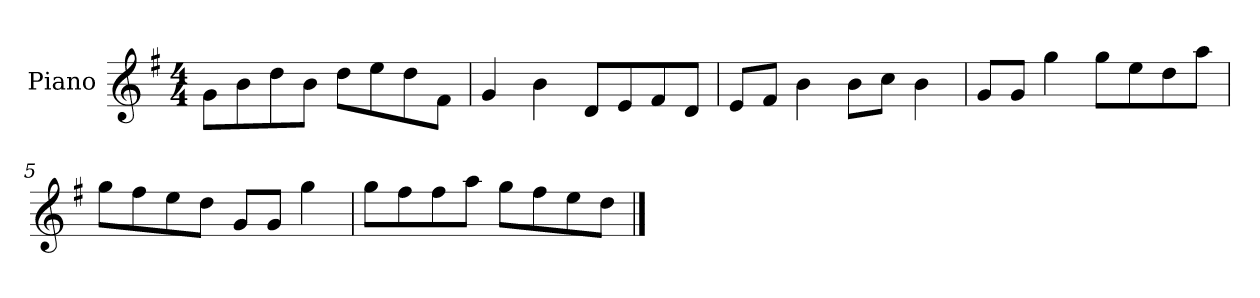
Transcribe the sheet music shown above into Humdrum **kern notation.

**kern
*part1
*staff1
*I"Piano
*I'P-no
*clefG2
*k[f#]
*M4/4
*MM90
=1
8g\L
8b\
8dd\
8b\J
8dd\L
8ee\
8dd\
8f#\J
=2
4g/
4b\
8d/L
8e/
8f#/
8d/J
=3
8e/L
8f#/J
4b\
8b\L
8cc\J
4b\
=4
8g/L
8g/J
4gg\
8gg\L
8ee\
8dd\
8aa\J
=5
8gg\L
8ff#\
8ee\
8dd\J
8g/L
8g/J
4gg\
!!LO:LB:g=z
=6
8gg\L
8ff#\
8ff#\
8aa\J
8gg\L
8ff#\
8ee\
8dd\J
==
*-
